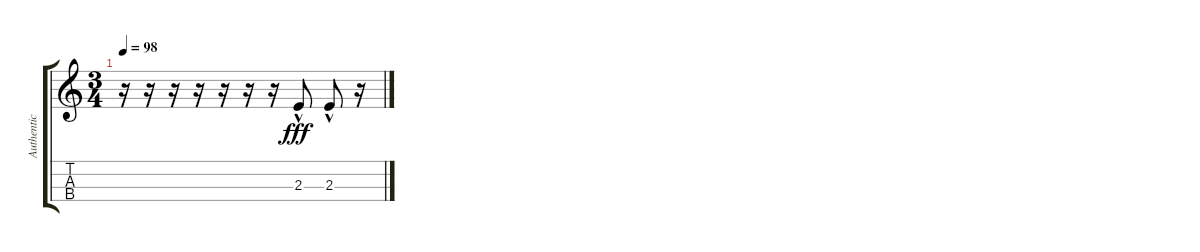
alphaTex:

\track ("Authentic instrument is Mandolin" "Authentic ") {instrument acousticguitarsteel}
\staff {score tabs}
\tuning (E4 A3 D3 G2) {hide}
\ts (3 4)
\tempo 98
\clef g2
\ks c
r.16{dy f} r.16 r.16 r.16 r.16 r.16 r.16 2.3{hac}.8{dy fff} 2.3{hac}.8 r.16
